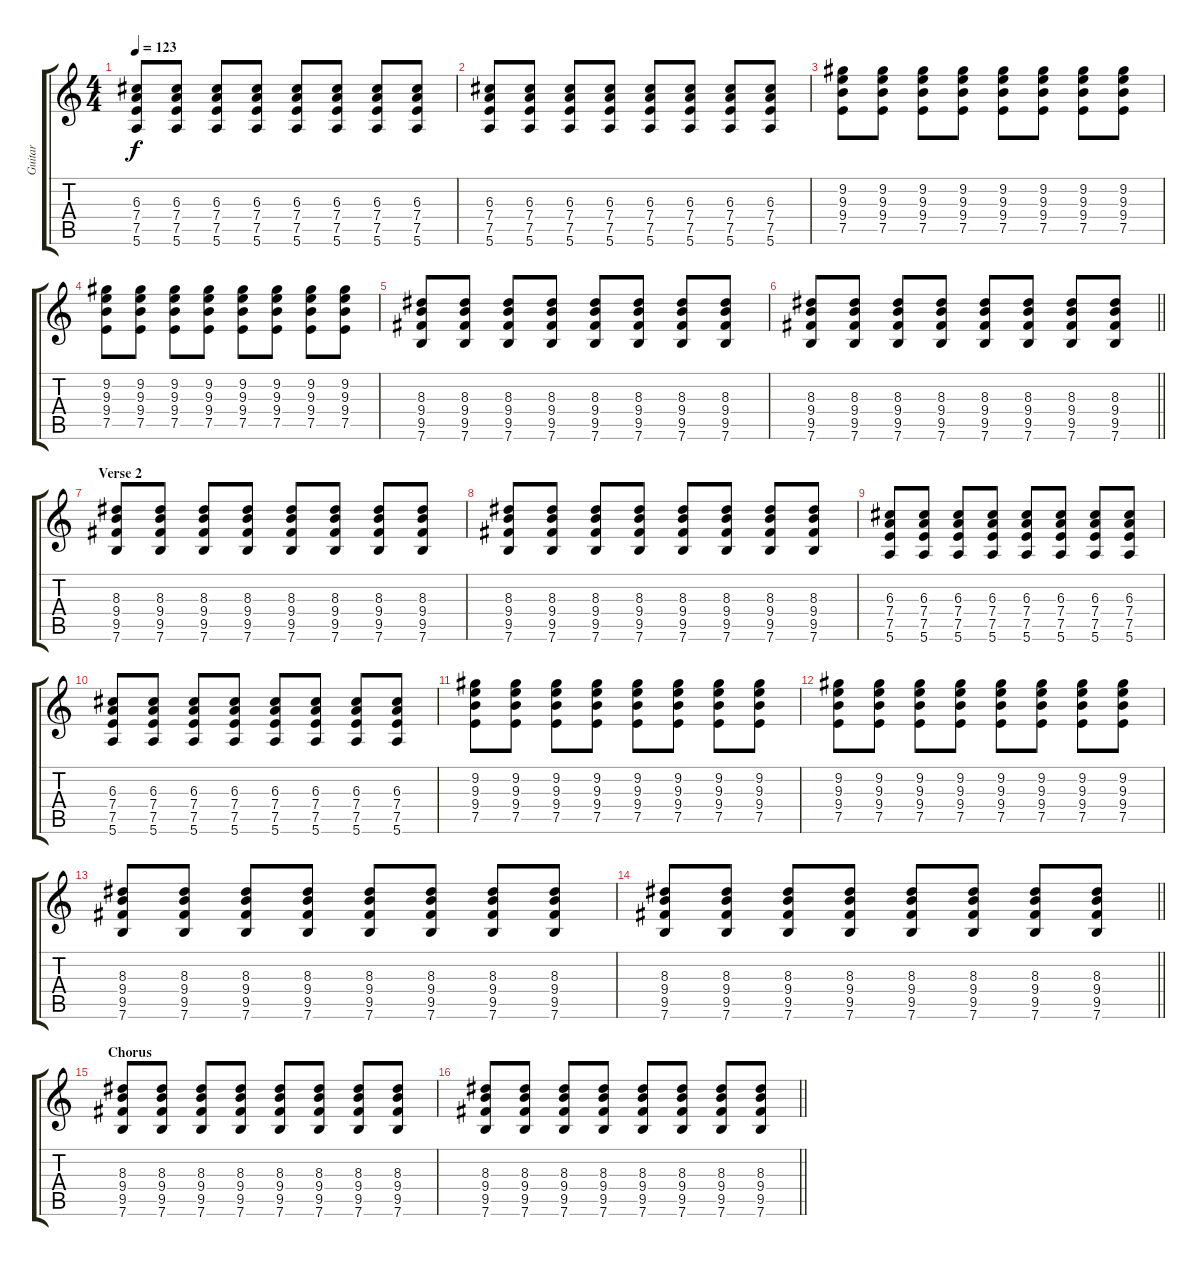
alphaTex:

\track ("Guitar" "Guitar") {instrument electricguitarclean}
\staff {score tabs}
\tuning (E4 B3 G3 D3 A2 E2) {hide}
\ts (4 4)
\tempo 123
\clef g2
\ks c
(6.3 7.4 7.5 5.6).8{dy f} (6.3 7.4 7.5 5.6).8 (6.3 7.4 7.5 5.6).8 (6.3 7.4 7.5 5.6).8 (6.3 7.4 7.5 5.6).8 (6.3 7.4 7.5 5.6).8 (6.3 7.4 7.5 5.6).8 (6.3 7.4 7.5 5.6).8 |
(6.3 7.4 7.5 5.6).8 (6.3 7.4 7.5 5.6).8 (6.3 7.4 7.5 5.6).8 (6.3 7.4 7.5 5.6).8 (6.3 7.4 7.5 5.6).8 (6.3 7.4 7.5 5.6).8 (6.3 7.4 7.5 5.6).8 (6.3 7.4 7.5 5.6).8 |
(9.2 9.3 9.4 7.5).8 (9.2 9.3 9.4 7.5).8 (9.2 9.3 9.4 7.5).8 (9.2 9.3 9.4 7.5).8 (9.2 9.3 9.4 7.5).8 (9.2 9.3 9.4 7.5).8 (9.2 9.3 9.4 7.5).8 (9.2 9.3 9.4 7.5).8 |
(9.2 9.3 9.4 7.5).8 (9.2 9.3 9.4 7.5).8 (9.2 9.3 9.4 7.5).8 (9.2 9.3 9.4 7.5).8 (9.2 9.3 9.4 7.5).8 (9.2 9.3 9.4 7.5).8 (9.2 9.3 9.4 7.5).8 (9.2 9.3 9.4 7.5).8 |
(8.3 9.4 9.5 7.6).8 (8.3 9.4 9.5 7.6).8 (8.3 9.4 9.5 7.6).8 (8.3 9.4 9.5 7.6).8 (8.3 9.4 9.5 7.6).8 (8.3 9.4 9.5 7.6).8 (8.3 9.4 9.5 7.6).8 (8.3 9.4 9.5 7.6).8 |
\barLineRight lightlight
(8.3 9.4 9.5 7.6).8 (8.3 9.4 9.5 7.6).8 (8.3 9.4 9.5 7.6).8 (8.3 9.4 9.5 7.6).8 (8.3 9.4 9.5 7.6).8 (8.3 9.4 9.5 7.6).8 (8.3 9.4 9.5 7.6).8 (8.3 9.4 9.5 7.6).8 |
\section ("" "   Verse 2")
(8.3 9.4 9.5 7.6).8 (8.3 9.4 9.5 7.6).8 (8.3 9.4 9.5 7.6).8 (8.3 9.4 9.5 7.6).8 (8.3 9.4 9.5 7.6).8 (8.3 9.4 9.5 7.6).8 (8.3 9.4 9.5 7.6).8 (8.3 9.4 9.5 7.6).8 |
(8.3 9.4 9.5 7.6).8 (8.3 9.4 9.5 7.6).8 (8.3 9.4 9.5 7.6).8 (8.3 9.4 9.5 7.6).8 (8.3 9.4 9.5 7.6).8 (8.3 9.4 9.5 7.6).8 (8.3 9.4 9.5 7.6).8 (8.3 9.4 9.5 7.6).8 |
(6.3 7.4 7.5 5.6).8 (6.3 7.4 7.5 5.6).8 (6.3 7.4 7.5 5.6).8 (6.3 7.4 7.5 5.6).8 (6.3 7.4 7.5 5.6).8 (6.3 7.4 7.5 5.6).8 (6.3 7.4 7.5 5.6).8 (6.3 7.4 7.5 5.6).8 |
(6.3 7.4 7.5 5.6).8 (6.3 7.4 7.5 5.6).8 (6.3 7.4 7.5 5.6).8 (6.3 7.4 7.5 5.6).8 (6.3 7.4 7.5 5.6).8 (6.3 7.4 7.5 5.6).8 (6.3 7.4 7.5 5.6).8 (6.3 7.4 7.5 5.6).8 |
(9.2 9.3 9.4 7.5).8 (9.2 9.3 9.4 7.5).8 (9.2 9.3 9.4 7.5).8 (9.2 9.3 9.4 7.5).8 (9.2 9.3 9.4 7.5).8 (9.2 9.3 9.4 7.5).8 (9.2 9.3 9.4 7.5).8 (9.2 9.3 9.4 7.5).8 |
(9.2 9.3 9.4 7.5).8 (9.2 9.3 9.4 7.5).8 (9.2 9.3 9.4 7.5).8 (9.2 9.3 9.4 7.5).8 (9.2 9.3 9.4 7.5).8 (9.2 9.3 9.4 7.5).8 (9.2 9.3 9.4 7.5).8 (9.2 9.3 9.4 7.5).8 |
(8.3 9.4 9.5 7.6).8 (8.3 9.4 9.5 7.6).8 (8.3 9.4 9.5 7.6).8 (8.3 9.4 9.5 7.6).8 (8.3 9.4 9.5 7.6).8 (8.3 9.4 9.5 7.6).8 (8.3 9.4 9.5 7.6).8 (8.3 9.4 9.5 7.6).8 |
\barLineRight lightlight
(8.3 9.4 9.5 7.6).8 (8.3 9.4 9.5 7.6).8 (8.3 9.4 9.5 7.6).8 (8.3 9.4 9.5 7.6).8 (8.3 9.4 9.5 7.6).8 (8.3 9.4 9.5 7.6).8 (8.3 9.4 9.5 7.6).8 (8.3 9.4 9.5 7.6).8 |
\section ("" "    Chorus ")
(8.3 9.4 9.5 7.6).8 (8.3 9.4 9.5 7.6).8 (8.3 9.4 9.5 7.6).8 (8.3 9.4 9.5 7.6).8 (8.3 9.4 9.5 7.6).8 (8.3 9.4 9.5 7.6).8 (8.3 9.4 9.5 7.6).8 (8.3 9.4 9.5 7.6).8 |
\barLineRight lightlight
(8.3 9.4 9.5 7.6).8 (8.3 9.4 9.5 7.6).8 (8.3 9.4 9.5 7.6).8 (8.3 9.4 9.5 7.6).8 (8.3 9.4 9.5 7.6).8 (8.3 9.4 9.5 7.6).8 (8.3 9.4 9.5 7.6).8 (8.3 9.4 9.5 7.6).8
